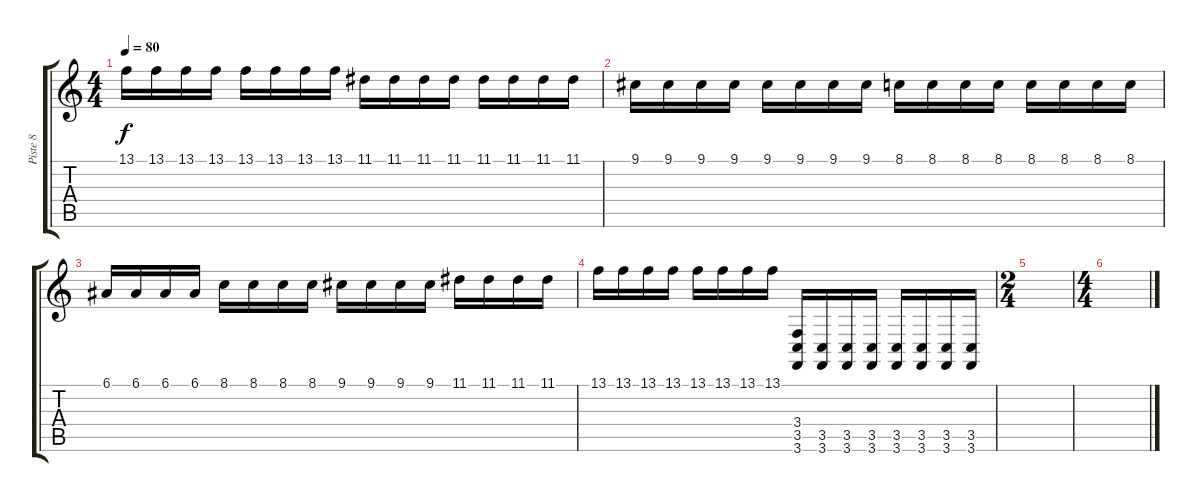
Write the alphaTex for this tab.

\track ("Piste 8" "Piste 8") {instrument tenorsax}
\staff {score tabs}
\tuning (E4 B3 G3 D3 A2 D2) {hide}
\ts (4 4)
\tempo 80
\clef g2
\ks c
13.1.16{dy f} 13.1.16 13.1.16 13.1.16 13.1.16 13.1.16 13.1.16 13.1.16 11.1.16 11.1.16 11.1.16 11.1.16 11.1.16 11.1.16 11.1.16 11.1.16 |
9.1.16 9.1.16 9.1.16 9.1.16 9.1.16 9.1.16 9.1.16 9.1.16 8.1.16 8.1.16 8.1.16 8.1.16 8.1.16 8.1.16 8.1.16 8.1.16 |
6.1.16 6.1.16 6.1.16 6.1.16 8.1.16 8.1.16 8.1.16 8.1.16 9.1.16 9.1.16 9.1.16 9.1.16 11.1.16 11.1.16 11.1.16 11.1.16 |
13.1.16 13.1.16 13.1.16 13.1.16 13.1.16 13.1.16 13.1.16 13.1.16 (3.4 3.5 3.6).16 (3.5 3.6).16 (3.5 3.6).16 (3.5 3.6).16 (3.5 3.6).16 (3.5 3.6).16 (3.5 3.6).16 (3.5 3.6).16 |
\ts (2 4)
|
\ts (4 4)
